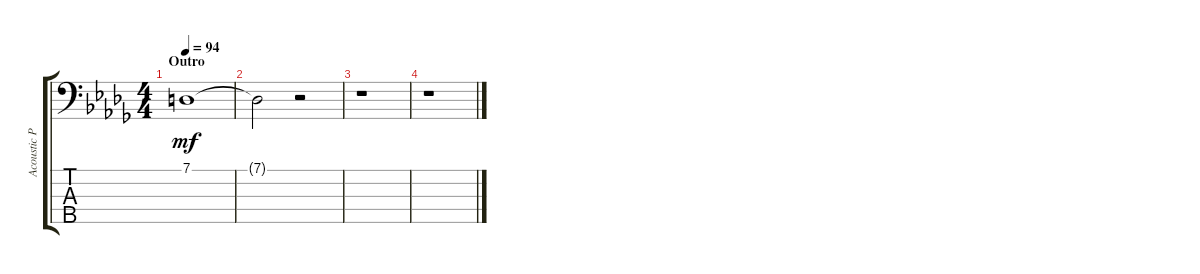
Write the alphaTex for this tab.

\track ("Acoustic Piano (Staff 2)" "Acoustic P") {instrument acousticgrandpiano}
\staff {score tabs}
\tuning (G2 D2 A1 E1 B0) {hide}
\ts (4 4)
\section ("" "Outro")
\tempo 94
\clef f4
\ks bbminor
7.1.1{dy mf} |
7.1{t}.2 r.2 |
r.1 |
r.1
